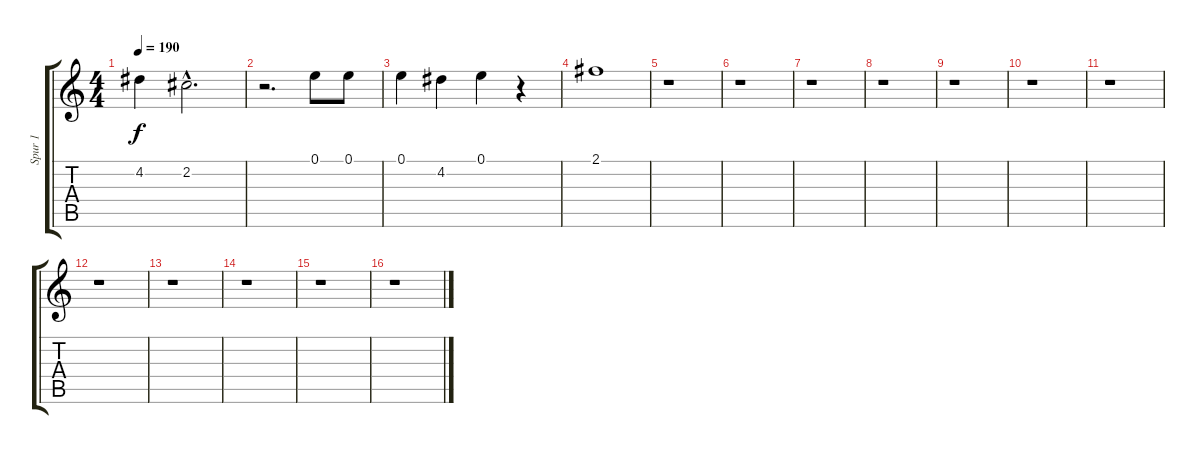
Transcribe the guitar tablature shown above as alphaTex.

\track ("Spur 1" "Spur 1") {instrument electricguitarmuted}
\staff {score tabs}
\tuning (E4 B3 G3 D3 A2 E2) {hide}
\ts (4 4)
\tempo 190
\clef g2
\ks c
4.2.4{dy f} 2.2{hac}.2{d} |
r.2{d} 0.1.8 0.1.8 |
0.1.4 4.2.4 0.1.4 r.4 |
2.1.1 |
r.1 |
r.1 |
r.1 |
r.1 |
r.1 |
r.1 |
r.1 |
r.1 |
r.1 |
r.1 |
r.1 |
r.1
